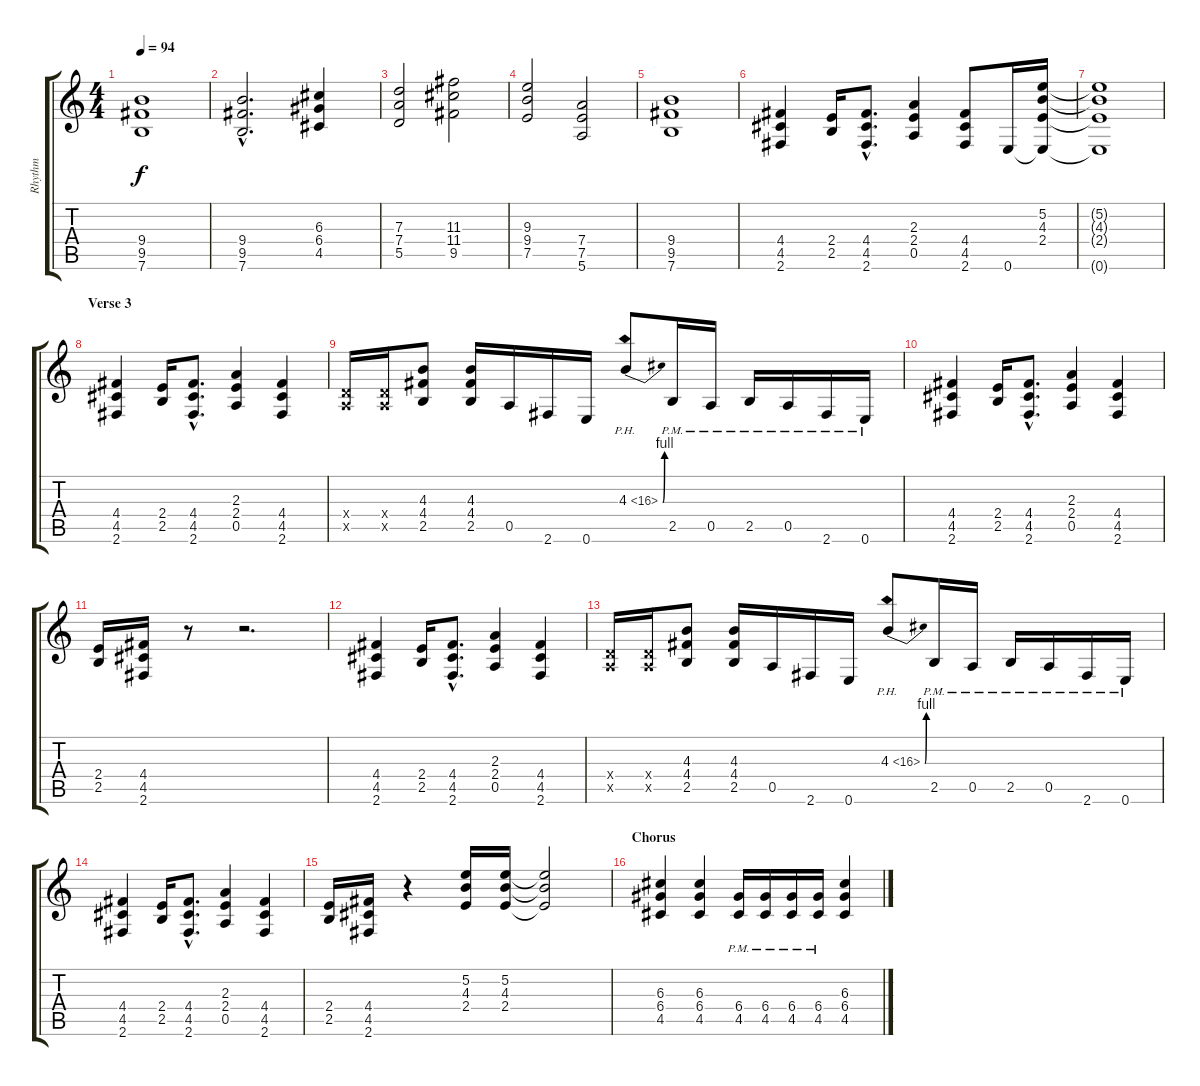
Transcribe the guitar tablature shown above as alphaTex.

\track ("Rhythm" "Rhythm") {instrument overdrivenguitar}
\staff {score tabs}
\tuning (E4 B3 G3 D3 A2 E2) {hide}
\ts (4 4)
\tempo 94
\clef g2
\ks c
(9.4 9.5 7.6).1{dy f} |
(9.4{hac} 9.5{hac} 7.6{hac}).2{d} (6.3 6.4 4.5).4 |
(7.3 7.4 5.5).2 (11.3 11.4 9.5).2 |
(9.3 9.4 7.5).2 (7.4 7.5 5.6).2 |
(9.4 9.5 7.6).1 |
(4.4 4.5 2.6).4 (2.4 2.5).16 (4.4{hac} 4.5{hac} 2.6{hac}).8{d} (2.3 2.4 0.5).4 (4.4 4.5 2.6).8 0.6.16 (5.2 4.3 2.4 0.6{t}).16 |
(5.2{t} 4.3{t} 2.4{t} 0.6{t}).1 |
\section ("" "Verse 3")
(4.4 4.5 2.6).4 (2.4 2.5).16 (4.4{hac} 4.5{hac} 2.6{hac}).8{d} (2.3 2.4 0.5).4 (4.4 4.5 2.6).4 |
(0.4{x} 0.5{x}).16 (0.4{x} 0.5{x}).16 (4.3 4.4 2.5).8 (4.3 4.4 2.5).16 0.5.16 2.6.16 0.6.16 4.3{be (bend 0 0 60 4) ph 12}.8 2.5{pm}.16 0.5{pm}.16 2.5{pm}.16 0.5{pm}.16 2.6{pm}.16 0.6{pm}.16 |
(4.4 4.5 2.6).4 (2.4 2.5).16 (4.4{hac} 4.5{hac} 2.6{hac}).8{d} (2.3 2.4 0.5).4 (4.4 4.5 2.6).4 |
(2.4 2.5).16 (4.4 4.5 2.6).16 r.8 r.2{d} |
(4.4 4.5 2.6).4 (2.4 2.5).16 (4.4{hac} 4.5{hac} 2.6{hac}).8{d} (2.3 2.4 0.5).4 (4.4 4.5 2.6).4 |
(0.4{x} 0.5{x}).16 (0.4{x} 0.5{x}).16 (4.3 4.4 2.5).8 (4.3 4.4 2.5).16 0.5.16 2.6.16 0.6.16 4.3{be (bend 0 0 60 4) ph 12}.8 2.5{pm}.16 0.5{pm}.16 2.5{pm}.16 0.5{pm}.16 2.6{pm}.16 0.6{pm}.16 |
(4.4 4.5 2.6).4 (2.4 2.5).16 (4.4{hac} 4.5{hac} 2.6{hac}).8{d} (2.3 2.4 0.5).4 (4.4 4.5 2.6).4 |
(2.4 2.5).16 (4.4 4.5 2.6).16 r.4 (5.2 4.3 2.4).16 (5.2 4.3 2.4).16 (5.2{t} 4.3{t} 2.4{t}).2 |
\section ("" "Chorus")
(6.3 6.4 4.5).4 (6.3 6.4 4.5).4 (6.4{pm} 4.5{pm}).16 (6.4{pm} 4.5{pm}).16 (6.4{pm} 4.5{pm}).16 (6.4{pm} 4.5{pm}).16 (6.3 6.4 4.5).4
